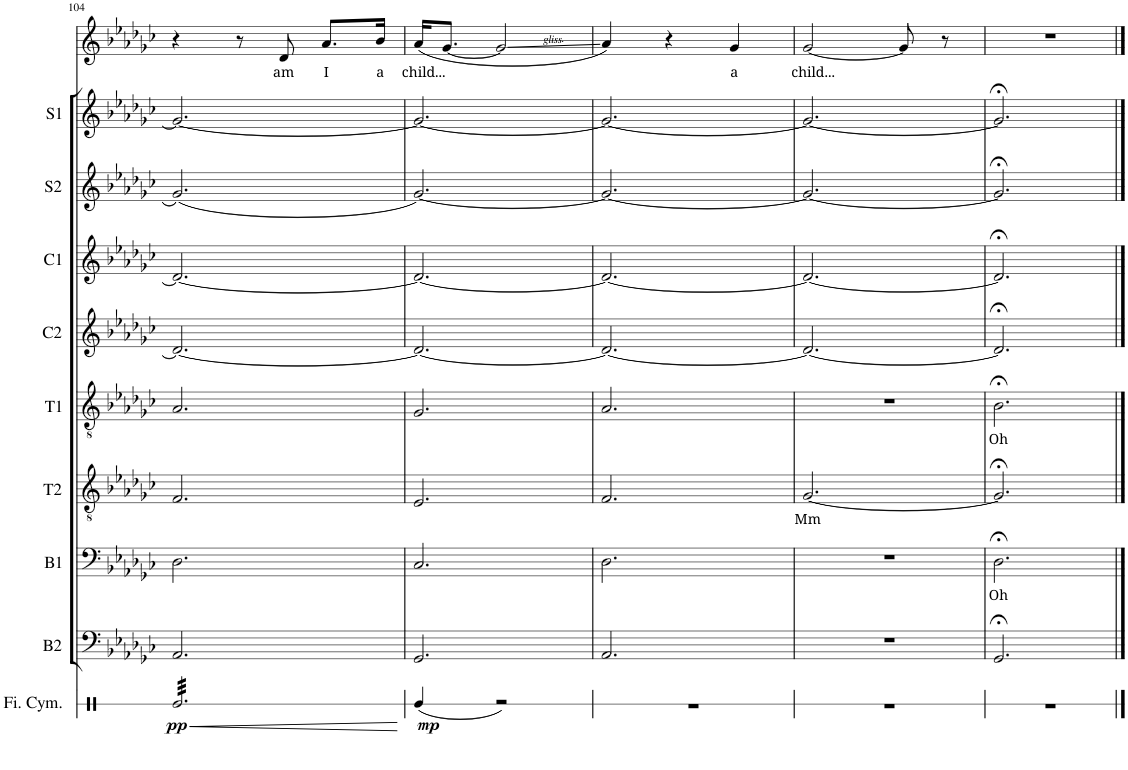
**kern	**kern	**text	**kern	**text	**kern	**text	**kern	**kern	**kern	**kern	**kern	**text
*part9	*part8	*part8	*part7	*part7	*part6	*part6	*part5	*part4	*part3	*part2	*part1	*part1
*staff9	*staff8	*staff8	*staff7	*staff7	*staff6	*staff6	*staff5	*staff4	*staff3	*staff2	*staff1	*staff1
*I"B2	*I"B1	*	*I"T2	*	*I"T1	*	*I"C2	*I"C1	*I"S2	*I"S1	*I"Solo	*
*I'B2	*I'B1	*	*I'T2	*	*I'T1	*	*I'C2	*I'C1	*I'S2	*I'S1	*	*
!!LO:PB:g=z
*clefF4	*clefF4	*	*clefGv2	*	*clefGv2	*	*clefG2	*clefG2	*clefG2	*clefG2	*clefG2	*
*	*	*	*	*	*	*	*	*	*Trd1c2	*Trd1c2	*Trd1c2	*
*k[b-e-a-d-g-c-]	*k[b-e-a-d-g-c-]	*	*k[b-e-a-d-g-c-]	*	*k[b-e-a-d-g-c-]	*	*k[b-e-a-d-g-c-]	*k[b-e-a-d-g-c-]	*k[b-e-a-d-g-c-]	*k[b-e-a-d-g-c-]	*k[b-e-a-d-g-c-]	*
*M3/4	*M3/4	*	*M3/4	*	*M3/4	*	*M3/4	*M3/4	*M3/4	*M3/4	*M3/4	*
=104	=104	=104	=104	=104	=104	=104	=104	=104	=104	=104	=104	=104
2.AA-/	2.D-\	.	2.F/	.	2.A-/	.	2.d-/_	2.d-/_	(2.g-/	2.g-/_	4r	.
.	.	.	.	.	.	.	.	.	.	.	8r	.
!	!	!	!	!	!	!	!	!	!	!	!	!LO:LY:b
.	.	.	.	.	.	.	.	.	.	.	8d-/	am
!	!	!	!	!	!	!	!	!	!	!	!	!LO:LY:b
.	.	.	.	.	.	.	.	.	.	.	8.a-/L	I
!	!	!	!	!	!	!	!	!	!	!	!	!LO:LY:b
.	.	.	.	.	.	.	.	.	.	.	16b-/Jk	a
=105	=105	=105	=105	=105	=105	=105	=105	=105	=105	=105	=105	=105
!	!	!	!	!	!	!	!	!	!	!	!	!LO:LY:b
2.GG-/	2.C-/	.	2.E-/	.	2.G-/	.	2.d-/_	2.d-/_	[2.g-/)	2.g-/_	(16a-/KL	child...
.	.	.	.	.	.	.	.	.	.	.	[8.g-/J	.
.	.	.	.	.	.	.	.	.	.	.	2g-/]	.
=106	=106	=106	=106	=106	=106	=106	=106	=106	=106	=106	=106	=106
2.AA-/	2.D-\	.	2.F/	.	2.A-/	.	2.d-/_	2.d-/_	2.g-/_	2.g-/_	4a-/)	.
.	.	.	.	.	.	.	.	.	.	.	4r	.
!	!	!	!	!	!	!	!	!	!	!	!	!LO:LY:b
.	.	.	.	.	.	.	.	.	.	.	4g-/	a
=107	=107	=107	=107	=107	=107	=107	=107	=107	=107	=107	=107	=107
!	!	!	!	!LO:LY:b	!	!	!	!	!	!	!	!LO:LY:b
2.r	2.r	.	[2.G-/	Mm	2.r	.	2.d-/_	2.d-/_	2.g-/_	2.g-/_	[2g-/	child...
.	.	.	.	.	.	.	.	.	.	.	8g-/]	.
.	.	.	.	.	.	.	.	.	.	.	8r	.
=108	=108	=108	=108	=108	=108	=108	=108	=108	=108	=108	=108	=108
!	!	!LO:LY:b	!	!	!	!LO:LY:b	!	!	!	!	!	!
2.GG-;</	2.D-;<\	Oh	2.G-;</]	.	2.B-;<\	Oh	2.d-;</]	2.d-;</]	2.g-;</]	2.g-;</]	2.r	.
==	==	==	==	==	==	==	==	==	==	==	==	==
*-	*-	*-	*-	*-	*-	*-	*-	*-	*-	*-	*-	*-
